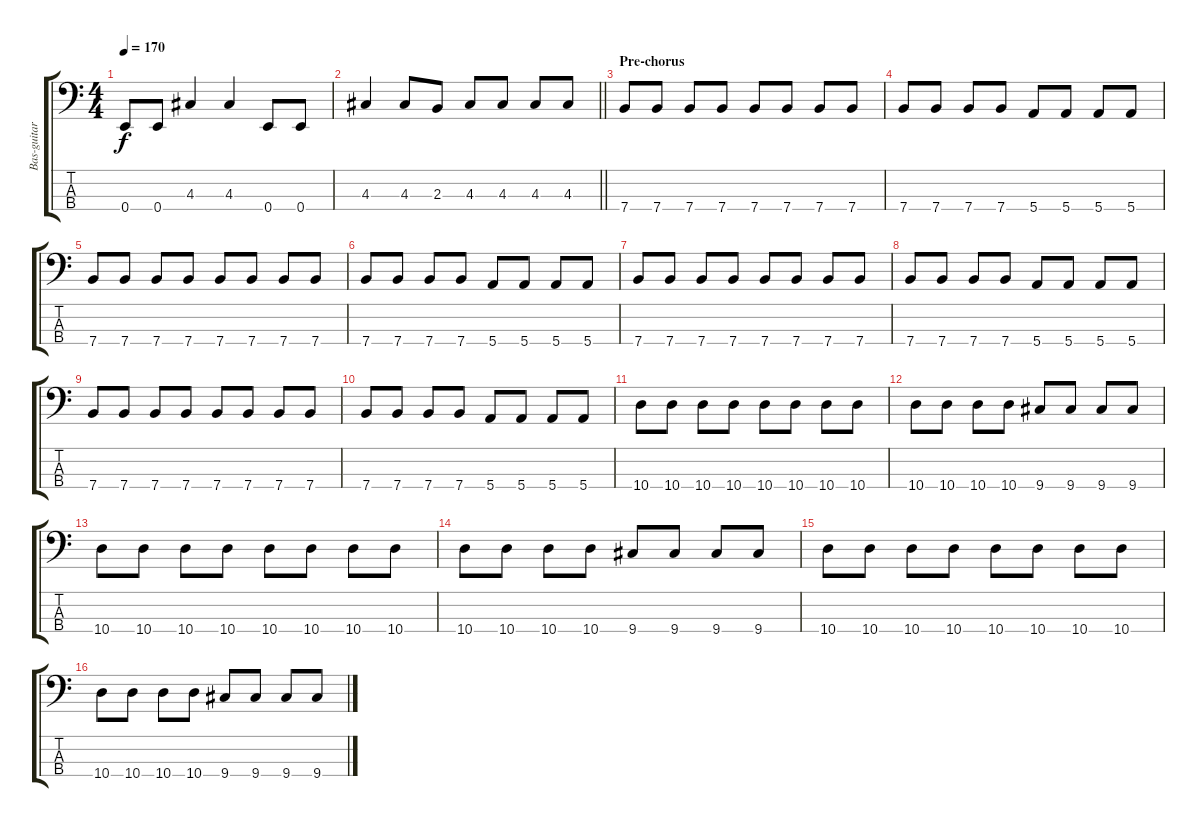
\track ("Bas-guitar" "Bas-guitar") {instrument electricbassfinger}
\staff {score tabs}
\tuning (G2 D2 A1 E1) {hide}
\ts (4 4)
\tempo 170
\clef f4
\ks c
0.4.8{dy f} 0.4.8 4.3.4 4.3.4 0.4.8 0.4.8 |
\barLineRight lightlight
4.3.4 4.3.8 2.3.8 4.3.8 4.3.8 4.3.8 4.3.8 |
\section ("" "Pre-chorus")
7.4.8 7.4.8 7.4.8 7.4.8 7.4.8 7.4.8 7.4.8 7.4.8 |
7.4.8 7.4.8 7.4.8 7.4.8 5.4.8 5.4.8 5.4.8 5.4.8 |
7.4.8 7.4.8 7.4.8 7.4.8 7.4.8 7.4.8 7.4.8 7.4.8 |
7.4.8 7.4.8 7.4.8 7.4.8 5.4.8 5.4.8 5.4.8 5.4.8 |
7.4.8 7.4.8 7.4.8 7.4.8 7.4.8 7.4.8 7.4.8 7.4.8 |
7.4.8 7.4.8 7.4.8 7.4.8 5.4.8 5.4.8 5.4.8 5.4.8 |
7.4.8 7.4.8 7.4.8 7.4.8 7.4.8 7.4.8 7.4.8 7.4.8 |
7.4.8 7.4.8 7.4.8 7.4.8 5.4.8 5.4.8 5.4.8 5.4.8 |
10.4.8 10.4.8 10.4.8 10.4.8 10.4.8 10.4.8 10.4.8 10.4.8 |
10.4.8 10.4.8 10.4.8 10.4.8 9.4.8 9.4.8 9.4.8 9.4.8 |
10.4.8 10.4.8 10.4.8 10.4.8 10.4.8 10.4.8 10.4.8 10.4.8 |
10.4.8 10.4.8 10.4.8 10.4.8 9.4.8 9.4.8 9.4.8 9.4.8 |
10.4.8 10.4.8 10.4.8 10.4.8 10.4.8 10.4.8 10.4.8 10.4.8 |
10.4.8 10.4.8 10.4.8 10.4.8 9.4.8 9.4.8 9.4.8 9.4.8
